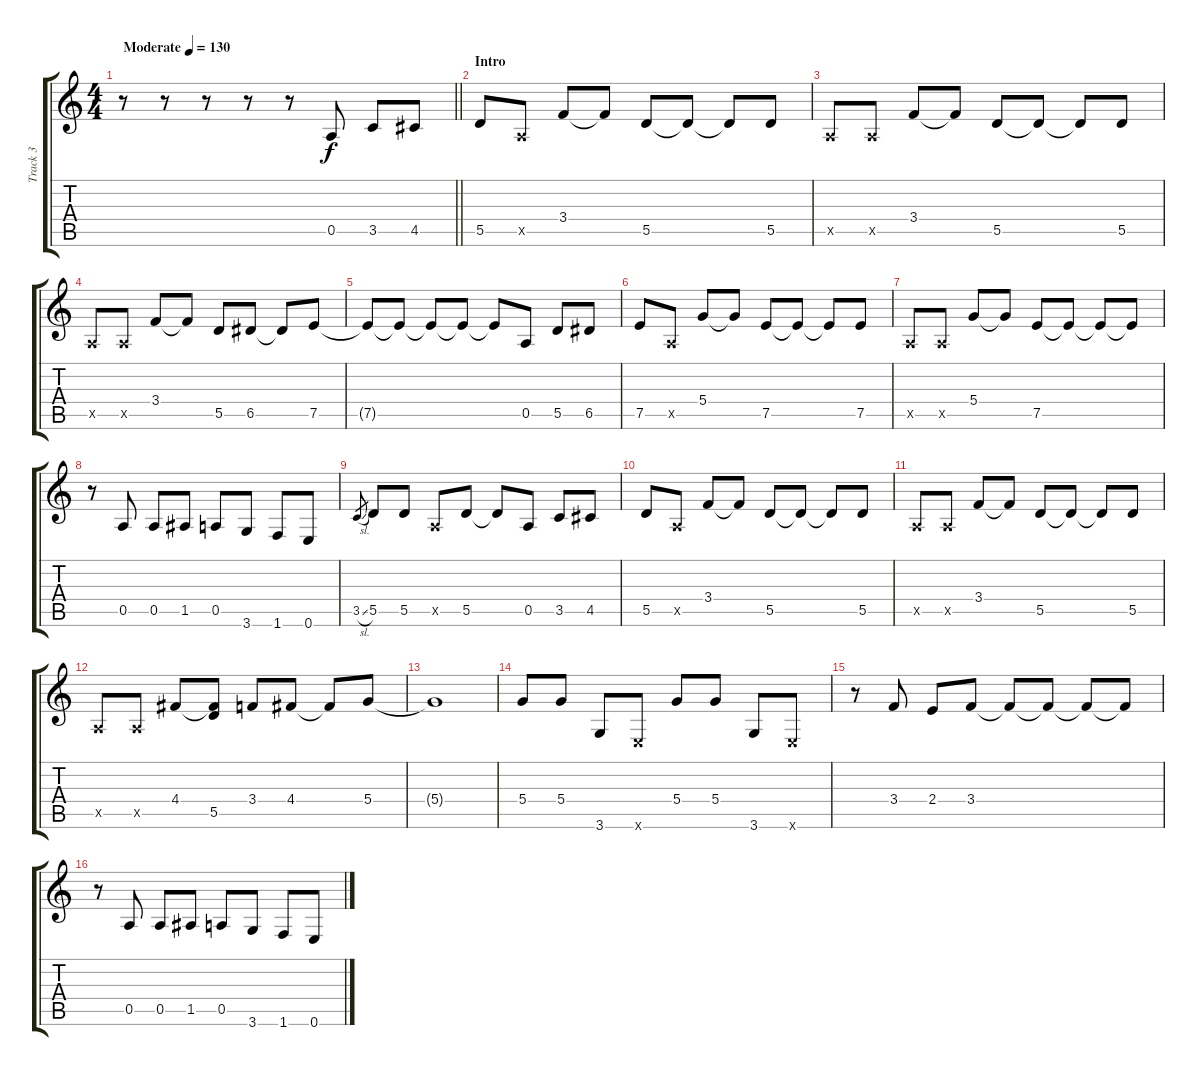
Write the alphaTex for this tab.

\track ("Track 3" "Track 3") {instrument acousticguitarsteel}
\staff {score tabs}
\tuning (E4 B3 G3 D3 A2 E2) {hide}
\ts (4 4)
\tempo (130 "Moderate")
\clef g2
\barLineRight lightlight
\ks c
r.8{dy f instrument acousticguitarsteel} r.8 r.8 r.8 r.8 0.5.8 3.5.8 4.5.8 |
\section ("" "Intro")
5.5.8 0.5{x}.8 3.4.8 3.4{t}.8 5.5.8 5.5{t}.8 5.5{t}.8 5.5.8 |
0.5{x}.8 0.5{x}.8 3.4.8 3.4{t}.8 5.5.8 5.5{t}.8 5.5{t}.8 5.5.8 |
0.5{x}.8 0.5{x}.8 3.4.8 3.4{t}.8 5.5.8 6.5.8 6.5{t}.8 7.5.8 |
7.5{t}.8 7.5{t}.8 7.5{t}.8 7.5{t}.8 7.5{t}.8 0.5.8 5.5.8 6.5.8 |
7.5.8 0.5{x}.8 5.4.8 5.4{t}.8 7.5.8 7.5{t}.8 7.5{t}.8 7.5.8 |
0.5{x}.8 0.5{x}.8 5.4.8 5.4{t}.8 7.5.8 7.5{t}.8 7.5{t}.8 7.5{t}.8 |
r.8 0.5.8 0.5.8 1.5.8 0.5.8 3.6.8 1.6.8 0.6.8 |
3.5{sl}.8{gr} 5.5.8 5.5.8 0.5{x}.8 5.5.8 5.5{t}.8 0.5.8 3.5.8 4.5.8 |
5.5.8 0.5{x}.8 3.4.8 3.4{t}.8 5.5.8 5.5{t}.8 5.5{t}.8 5.5.8 |
0.5{x}.8 0.5{x}.8 3.4.8 3.4{t}.8 5.5.8 5.5{t}.8 5.5{t}.8 5.5.8 |
0.5{x}.8 0.5{x}.8 4.4.8 (4.4{t} 5.5).8 3.4.8 4.4.8 4.4{t}.8 5.4.8 |
5.4{t}.1 |
5.4.8 5.4.8 3.6.8 0.6{x}.8 5.4.8 5.4.8 3.6.8 0.6{x}.8 |
r.8 3.4.8 2.4.8 3.4.8 3.4{t}.8 3.4{t}.8 3.4{t}.8 3.4{t}.8 |
r.8 0.5.8 0.5.8 1.5.8 0.5.8 3.6.8 1.6.8 0.6.8
